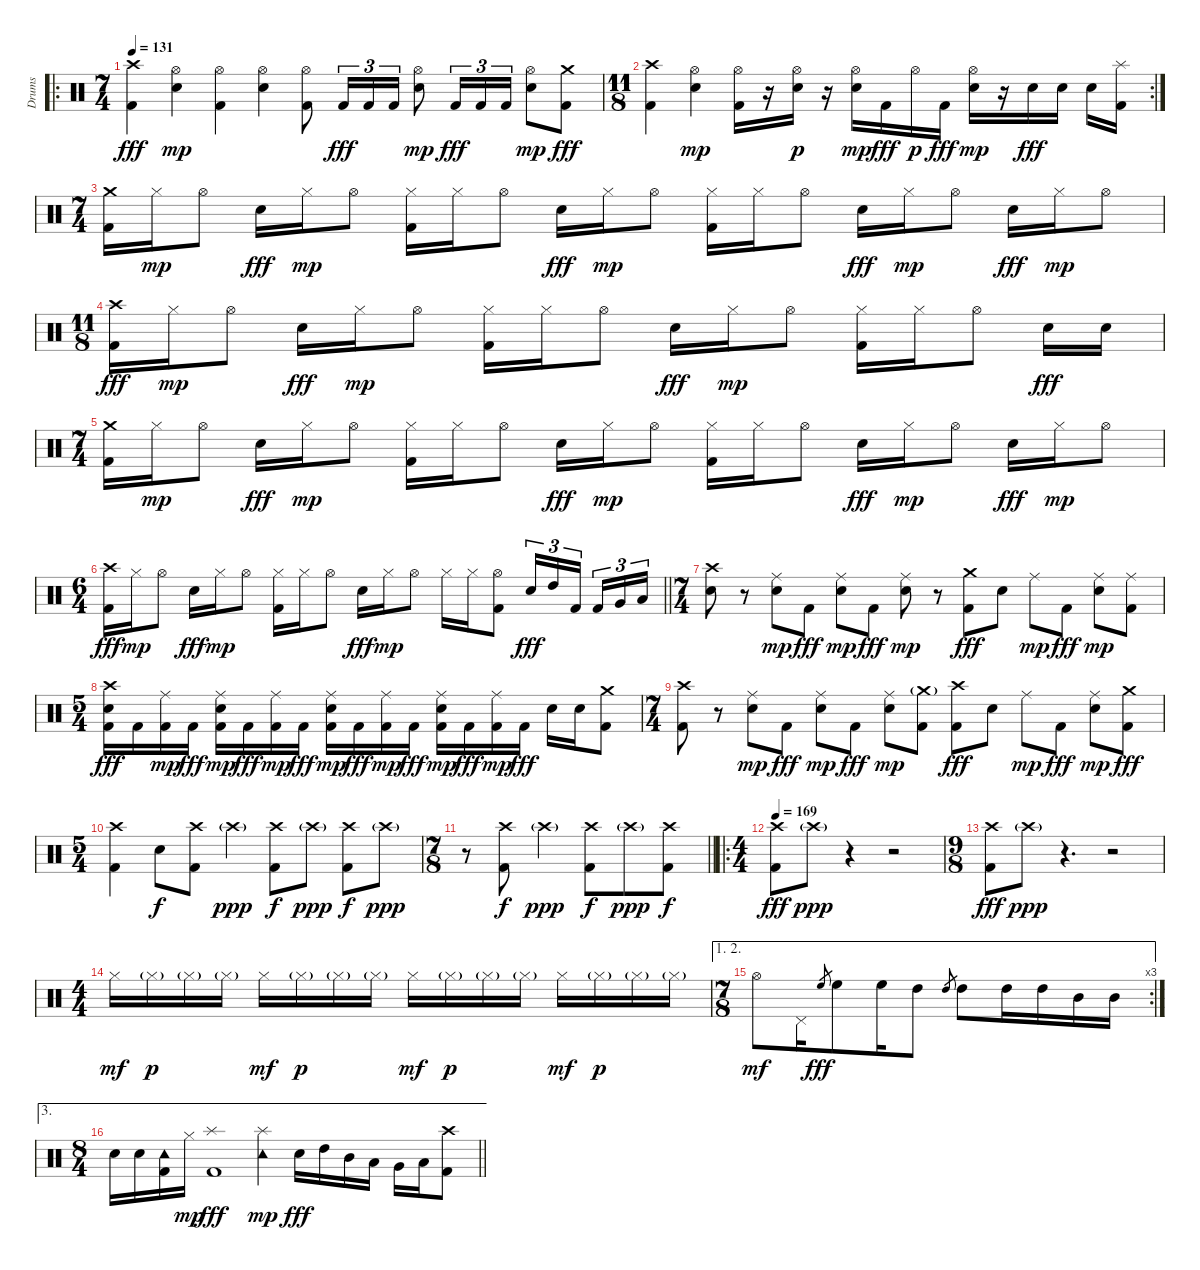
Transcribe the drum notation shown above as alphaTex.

\track ("Drums" "Drums") {instrument percussion}
\staff {score}
\articulation defaults
\ro
\ts (7 4)
\tempo 131
\clef neutral
\ks c
("Kick (hit) 2" "Crash high (hit)").4{dy fff} ("Electric Snare (hit)" "Hi-Hat (open)").4{dy mp} ("Kick (hit) 2" "Hi-Hat (open)").4 ("Electric Snare (hit)" "Hi-Hat (open)").4 ("Kick (hit) 2" "Hi-Hat (open)").8 "Kick (hit) 2".16{tu (3 2) dy fff} "Kick (hit) 2".16{tu (3 2)} "Kick (hit) 2".16{tu (3 2)} ("Electric Snare (hit)" "Hi-Hat (open)").8{dy mp} "Kick (hit) 2".16{tu (3 2) dy fff} "Kick (hit) 2".16{tu (3 2)} "Kick (hit) 2".16{tu (3 2)} ("Electric Snare (hit)" "Hi-Hat (open)").8{dy mp} ("Kick (hit) 2" "Crash medium (hit)").8{dy fff} |
\rc 2
\ts (11 8)
("Kick (hit) 2" "Crash high (hit)").4 ("Electric Snare (hit)" "Hi-Hat (open)").4{dy mp} ("Kick (hit) 2" "Hi-Hat (open)").16 r.16 ("Electric Snare (hit)" "Hi-Hat (open)").16{dy p} r.16 ("Electric Snare (hit)" "Hi-Hat (open)").16{dy mp} "Kick (hit) 2".16{dy fff} "Hi-Hat (open)".16{dy p} "Kick (hit) 2".16{dy fff} ("Electric Snare (hit)" "Hi-Hat (open)").16{dy mp} r.16 "Electric Snare (hit)".16{dy fff} "Electric Snare (hit)".16 "Electric Snare (hit)".16 ("Kick (hit) 2" "Splash (hit)").16 |
\ts (7 4)
("Kick (hit) 2" "Crash medium (hit)").16 "Hi-Hat (closed)".16{dy mp} "Hi-Hat (open)".8 "Electric Snare (hit)".16{dy fff} "Hi-Hat (closed)".16{dy mp} "Hi-Hat (open)".8 ("Kick (hit) 2" "Hi-Hat (closed)").16 "Hi-Hat (closed)".16 "Hi-Hat (open)".8 "Electric Snare (hit)".16{dy fff} "Hi-Hat (closed)".16{dy mp} "Hi-Hat (open)".8 ("Kick (hit) 2" "Hi-Hat (closed)").16 "Hi-Hat (closed)".16 "Hi-Hat (open)".8 "Electric Snare (hit)".16{dy fff} "Hi-Hat (closed)".16{dy mp} "Hi-Hat (open)".8 "Electric Snare (hit)".16{dy fff} "Hi-Hat (closed)".16{dy mp} "Hi-Hat (open)".8 |
\ts (11 8)
("Kick (hit) 2" "Crash high (hit)").16{dy fff} "Hi-Hat (closed)".16{dy mp} "Hi-Hat (open)".8 "Electric Snare (hit)".16{dy fff} "Hi-Hat (closed)".16{dy mp} "Hi-Hat (open)".8 ("Kick (hit) 2" "Hi-Hat (closed)").16 "Hi-Hat (closed)".16 "Hi-Hat (open)".8 "Electric Snare (hit)".16{dy fff} "Hi-Hat (closed)".16{dy mp} "Hi-Hat (open)".8 ("Kick (hit) 2" "Hi-Hat (closed)").16 "Hi-Hat (closed)".16 "Hi-Hat (open)".8 "Electric Snare (hit)".16{dy fff} "Electric Snare (hit)".16 |
\ts (7 4)
("Kick (hit) 2" "Crash medium (hit)").16 "Hi-Hat (closed)".16{dy mp} "Hi-Hat (open)".8 "Electric Snare (hit)".16{dy fff} "Hi-Hat (closed)".16{dy mp} "Hi-Hat (open)".8 ("Kick (hit) 2" "Hi-Hat (closed)").16 "Hi-Hat (closed)".16 "Hi-Hat (open)".8 "Electric Snare (hit)".16{dy fff} "Hi-Hat (closed)".16{dy mp} "Hi-Hat (open)".8 ("Kick (hit) 2" "Hi-Hat (closed)").16 "Hi-Hat (closed)".16 "Hi-Hat (open)".8 "Electric Snare (hit)".16{dy fff} "Hi-Hat (closed)".16{dy mp} "Hi-Hat (open)".8 "Electric Snare (hit)".16{dy fff} "Hi-Hat (closed)".16{dy mp} "Hi-Hat (open)".8 |
\ts (6 4)
\barLineRight lightlight
("Kick (hit) 2" "Crash high (hit)").16{dy fff} "Hi-Hat (closed)".16{dy mp} "Hi-Hat (open)".8 "Electric Snare (hit)".16{dy fff} "Hi-Hat (closed)".16{dy mp} "Hi-Hat (open)".8 ("Kick (hit) 2" "Hi-Hat (closed)").16 "Hi-Hat (closed)".16 "Hi-Hat (open)".8 "Electric Snare (hit)".16{dy fff} "Hi-Hat (closed)".16{dy mp} "Hi-Hat (open)".8 "Hi-Hat (closed)".16 "Hi-Hat (closed)".16 ("Kick (hit) 2" "Hi-Hat (open)").8 "Electric Snare (hit)".16{tu (3 2) dy fff} "High Tom (hit)".16{tu (3 2)} "Kick (hit) 2".16{tu (3 2) beam splitsecondary} "Kick (hit) 2".16{tu (3 2)} "Very Low Tom (hit)".16{tu (3 2)} "Low Floor Tom (hit)".16{tu (3 2)} |
\ts (7 4)
("Electric Snare (hit)" "Crash high (hit)").8 r.8 ("Electric Snare (hit)" "Ride (middle)").8{dy mp} "Kick (hit) 2".8{dy fff} ("Electric Snare (hit)" "Ride (middle)").8{dy mp} "Kick (hit) 2".8{dy fff} ("Electric Snare (hit)" "Ride (middle)").8{dy mp} r.8 ("Kick (hit) 2" "Crash medium (hit)").8{dy fff} "Electric Snare (hit)".8 "Ride (middle)".8{dy mp} "Kick (hit) 2".8{dy fff} ("Electric Snare (hit)" "Ride (middle)").8{dy mp} ("Kick (hit) 2" "Ride (middle)").8 |
\ts (5 4)
("Kick (hit) 2" "Electric Snare (hit)" "Crash high (hit)").16{dy fff} "Kick (hit) 2".16 ("Kick (hit) 2" "Ride (middle)").16{dy mp} "Kick (hit) 2".16{dy fff} ("Kick (hit) 2" "Electric Snare (hit)" "Ride (middle)").16{dy mp} "Kick (hit) 2".16{dy fff} ("Kick (hit) 2" "Ride (middle)").16{dy mp} "Kick (hit) 2".16{dy fff} ("Kick (hit) 2" "Electric Snare (hit)" "Ride (middle)").16{dy mp} "Kick (hit) 2".16{dy fff} ("Kick (hit) 2" "Ride (middle)").16{dy mp} "Kick (hit) 2".16{dy fff} ("Kick (hit) 2" "Electric Snare (hit)" "Ride (middle)").16{dy mp} "Kick (hit) 2".16{dy fff} ("Kick (hit) 2" "Ride (middle)").16{dy mp} "Kick (hit) 2".16{dy fff} "Electric Snare (hit)".16 "Electric Snare (hit)".16 ("Kick (hit) 2" "Crash medium (hit)").8 |
\ts (7 4)
("Kick (hit) 2" "Crash high (hit)").8 r.8 ("Electric Snare (hit)" "Ride (middle)").8{dy mp} "Kick (hit) 2".8{dy fff} ("Electric Snare (hit)" "Ride (middle)").8{dy mp} "Kick (hit) 2".8{dy fff} ("Electric Snare (hit)" "Ride (middle)").8{dy mp} ("Kick (hit) 2" "Crash medium (hit)"{g}).8 ("Kick (hit) 2" "Crash high (hit)").8{dy fff} "Electric Snare (hit)".8 "Ride (middle)".8{dy mp} "Kick (hit) 2".8{dy fff} ("Electric Snare (hit)" "Ride (middle)").8{dy mp} ("Kick (hit) 2" "Crash medium (hit)").8{dy fff} |
\ts (5 4)
("Kick (hit) 2" "Crash high (hit)").4 "Electric Snare (hit)".8{dy f} ("Kick (hit) 2" "Crash high (hit)").8 "Crash high (hit)"{g}.4{dy ppp} ("Kick (hit) 2" "Crash high (hit)").8{dy f} "Crash high (hit)"{g}.8{dy ppp} ("Kick (hit) 2" "Crash high (hit)").8{dy f} "Crash high (hit)"{g}.8{dy ppp} |
\ts (7 8)
\barLineRight lightlight
r.8 ("Kick (hit) 2" "Crash high (hit)").8{dy f} "Crash high (hit)"{g}.4{dy ppp} ("Kick (hit) 2" "Crash high (hit)").8{dy f} "Crash high (hit)"{g}.8{dy ppp} ("Kick (hit) 2" "Crash high (hit)").8{dy f} |
\ro
\ts (4 4)
\tempo 169
("Kick (hit) 2" "Crash high (hit)").8{dy fff} "Crash high (hit)"{g}.8{dy ppp} r.4 r.2 |
\ts (9 8)
("Kick (hit) 2" "Crash high (hit)").8{dy fff} "Crash high (hit)"{g}.8{dy ppp} r.4{d} r.2 |
\ts (4 4)
"Hi-Hat (closed)".16{dy mf} "Hi-Hat (closed)"{g}.16{dy p} "Hi-Hat (closed)"{g}.16 "Hi-Hat (closed)"{g}.16 "Hi-Hat (closed)".16{dy mf} "Hi-Hat (closed)"{g}.16{dy p} "Hi-Hat (closed)"{g}.16 "Hi-Hat (closed)"{g}.16 "Hi-Hat (closed)".16{dy mf} "Hi-Hat (closed)"{g}.16{dy p} "Hi-Hat (closed)"{g}.16 "Hi-Hat (closed)"{g}.16 "Hi-Hat (closed)".16{dy mf} "Hi-Hat (closed)"{g}.16{dy p} "Hi-Hat (closed)"{g}.16 "Hi-Hat (closed)"{g}.16 |
\ae (1 2)
\rc 3
\ts (7 8)
"Hi-Hat (open)".8{dy mf} "Pedal Hi-Hat (hit)".16 "High Floor Tom (hit)".8{gr dy fff} "High Floor Tom (hit)".8 "High Floor Tom (hit)".16 "High Tom (hit)".8 "High Tom (hit)".8{gr} "High Tom (hit)".8 "High Tom (hit)".16 "High Tom (hit)".16 "Mid Tom (hit)".16 "Mid Tom (hit)".16 |
\ae 3
\ts (8 4)
\barLineRight lightlight "Electric Snare (hit)".16 "Electric Snare (hit)".16
("Kick (hit) 2" "Tambourine (hit)").16 "Hi-Hat (closed)".16{dy mp} ("Kick (hit) 2" "Splash (hit)").1{dy fff} ("Splash (hit)" "Tambourine (hit)").4{dy mp} "Electric Snare (hit)".16{dy fff} "High Tom (hit)".16 "Mid Tom (hit)".16 "Low Tom (hit)".16 "Very Low Tom (hit)".16 "Low Floor Tom (hit)".16 ("Kick (hit) 2" "Crash high (hit)").8
